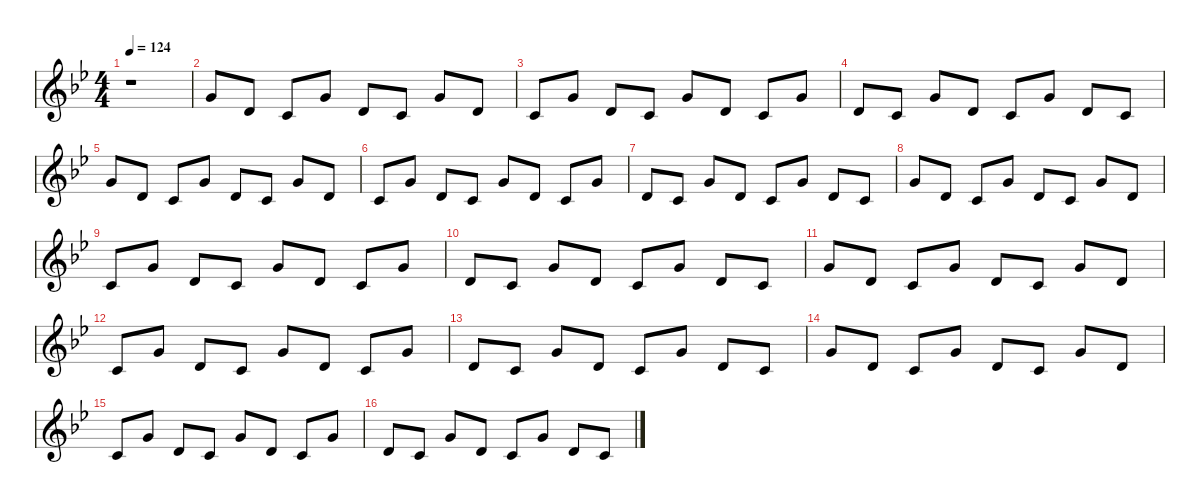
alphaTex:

\defaultSystemsLayout 4
\hideDynamics
\bracketExtendMode nobrackets
\singleTrackTrackNamePolicy hidden
\multiTrackTrackNamePolicy hidden
\firstSystemTrackNameMode fullname
\otherSystemsTrackNameOrientation horizontal
\track ("Keyboard" "el.pno.") {defaultSystemsLayout 8 instrument electricgrandpiano}
\staff {score}
\tuning (E4 C4 G3 C3 G2 C2)
\ts (4 4)
\tempo 124
\clef g2
\ks gminor
r.1{dy f beam Down} |
7.2{acc forcenatural}.8{dy mf beam Up} 7.3{acc forcenatural}.8{beam Up} 12.4{acc forcenatural}.8{beam Up} 7.2{acc forcenatural}.8{beam Up} 7.3{acc forcenatural}.8{beam Up} 12.4{acc forcenatural}.8{beam Up} 7.2{acc forcenatural}.8{beam Up} 7.3{acc forcenatural}.8{beam Up} |
12.4{acc forcenatural}.8{beam Up} 7.2{acc forcenatural}.8{beam Up} 7.3{acc forcenatural}.8{beam Up} 12.4{acc forcenatural}.8{beam Up} 7.2{acc forcenatural}.8{beam Up} 7.3{acc forcenatural}.8{beam Up} 12.4{acc forcenatural}.8{beam Up} 7.2{acc forcenatural}.8{beam Up} |
7.3{acc forcenatural}.8{beam Up} 12.4{acc forcenatural}.8{beam Up} 7.2{acc forcenatural}.8{beam Up} 7.3{acc forcenatural}.8{beam Up} 12.4{acc forcenatural}.8{beam Up} 7.2{acc forcenatural}.8{beam Up} 7.3{acc forcenatural}.8{beam Up} 12.4{acc forcenatural}.8{beam Up} |
7.2{acc forcenatural}.8{dy mp beam Up} 7.3{acc forcenatural}.8{beam Up} 12.4{acc forcenatural}.8{beam Up} 7.2{acc forcenatural}.8{beam Up} 7.3{acc forcenatural}.8{beam Up} 12.4{acc forcenatural}.8{beam Up} 7.2{acc forcenatural}.8{beam Up} 7.3{acc forcenatural}.8{beam Up} |
12.4{acc forcenatural}.8{beam Up} 7.2{acc forcenatural}.8{beam Up} 7.3{acc forcenatural}.8{beam Up} 12.4{acc forcenatural}.8{beam Up} 7.2{acc forcenatural}.8{beam Up} 7.3{acc forcenatural}.8{beam Up} 12.4{acc forcenatural}.8{beam Up} 7.2{acc forcenatural}.8{beam Up} |
7.3{acc forcenatural}.8{beam Up} 12.4{acc forcenatural}.8{beam Up} 7.2{acc forcenatural}.8{beam Up} 7.3{acc forcenatural}.8{beam Up} 12.4{acc forcenatural}.8{beam Up} 7.2{acc forcenatural}.8{beam Up} 7.3{acc forcenatural}.8{beam Up} 12.4{acc forcenatural}.8{beam Up} |
7.2{acc forcenatural}.8{beam Up} 7.3{acc forcenatural}.8{beam Up} 12.4{acc forcenatural}.8{beam Up} 7.2{acc forcenatural}.8{beam Up} 7.3{acc forcenatural}.8{beam Up} 12.4{acc forcenatural}.8{beam Up} 7.2{acc forcenatural}.8{beam Up} 7.3{acc forcenatural}.8{beam Up} |
12.4{acc forcenatural}.8{beam Up} 7.2{acc forcenatural}.8{beam Up} 7.3{acc forcenatural}.8{beam Up} 12.4{acc forcenatural}.8{beam Up} 7.2{acc forcenatural}.8{beam Up} 7.3{acc forcenatural}.8{beam Up} 12.4{acc forcenatural}.8{beam Up} 7.2{acc forcenatural}.8{beam Up} |
7.3{acc forcenatural}.8{beam Up} 12.4{acc forcenatural}.8{beam Up} 7.2{acc forcenatural}.8{beam Up} 7.3{acc forcenatural}.8{beam Up} 12.4{acc forcenatural}.8{beam Up} 7.2{acc forcenatural}.8{beam Up} 7.3{acc forcenatural}.8{beam Up} 12.4{acc forcenatural}.8{beam Up} |
7.2{acc forcenatural}.8{beam Up} 7.3{acc forcenatural}.8{beam Up} 12.4{acc forcenatural}.8{beam Up} 7.2{acc forcenatural}.8{beam Up} 7.3{acc forcenatural}.8{beam Up} 12.4{acc forcenatural}.8{beam Up} 7.2{acc forcenatural}.8{beam Up} 7.3{acc forcenatural}.8{beam Up} |
12.4{acc forcenatural}.8{beam Up} 7.2{acc forcenatural}.8{beam Up} 7.3{acc forcenatural}.8{beam Up} 12.4{acc forcenatural}.8{beam Up} 7.2{acc forcenatural}.8{beam Up} 7.3{acc forcenatural}.8{beam Up} 12.4{acc forcenatural}.8{beam Up} 7.2{acc forcenatural}.8{beam Up} |
7.3{acc forcenatural}.8{beam Up} 12.4{acc forcenatural}.8{beam Up} 7.2{acc forcenatural}.8{beam Up} 7.3{acc forcenatural}.8{beam Up} 12.4{acc forcenatural}.8{beam Up} 7.2{acc forcenatural}.8{beam Up} 7.3{acc forcenatural}.8{beam Up} 12.4{acc forcenatural}.8{beam Up} |
7.2{acc forcenatural}.8{beam Up} 7.3{acc forcenatural}.8{beam Up} 12.4{acc forcenatural}.8{beam Up} 7.2{acc forcenatural}.8{beam Up} 7.3{acc forcenatural}.8{beam Up} 12.4{acc forcenatural}.8{beam Up} 7.2{acc forcenatural}.8{beam Up} 7.3{acc forcenatural}.8{beam Up} |
12.4{acc forcenatural}.8{beam Up} 7.2{acc forcenatural}.8{beam Up} 7.3{acc forcenatural}.8{beam Up} 12.4{acc forcenatural}.8{beam Up} 7.2{acc forcenatural}.8{beam Up} 7.3{acc forcenatural}.8{beam Up} 12.4{acc forcenatural}.8{beam Up} 7.2{acc forcenatural}.8{beam Up} |
7.3{acc forcenatural}.8{beam Up} 12.4{acc forcenatural}.8{beam Up} 7.2{acc forcenatural}.8{beam Up} 7.3{acc forcenatural}.8{beam Up} 12.4{acc forcenatural}.8{beam Up} 7.2{acc forcenatural}.8{beam Up} 7.3{acc forcenatural}.8{beam Up} 12.4{acc forcenatural}.8{beam Up}
